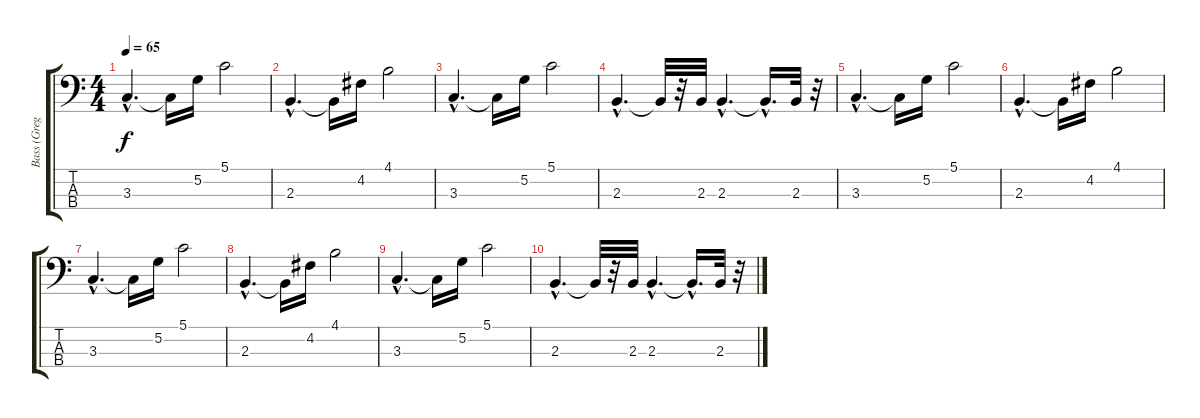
\track ("Bass (Greg Lake)" "Bass (Greg") {instrument electricbassfinger}
\staff {score tabs}
\tuning (G2 D2 A1 E1) {hide}
\ts (4 4)
\tempo 65
\clef f4
\ks c
3.3{hac}.4{d dy f} 3.3{t}.16 5.2.16 5.1.2 |
2.3{hac}.4{d} 2.3{t}.16 4.2.16 4.1.2 |
3.3{hac}.4{d} 3.3{t}.16 5.2.16 5.1.2 |
2.3{hac}.4{d} 2.3{t}.32 r.32 2.3.32 2.3{hac}.4{d} 2.3{hac t}.16{d} 2.3.32 r.32 |
3.3{hac}.4{d volume 8} 3.3{t}.16 5.2.16 5.1.2 |
2.3{hac}.4{d} 2.3{t}.16 4.2.16 4.1.2 |
3.3{hac}.4{d volume 4} 3.3{t}.16 5.2.16 5.1.2 |
2.3{hac}.4{d} 2.3{t}.16 4.2.16 4.1.2 |
3.3{hac}.4{d volume 2} 3.3{t}.16 5.2.16 5.1.2 |
2.3{hac}.4{d} 2.3{t}.32 r.32 2.3.32 2.3{hac}.4{d} 2.3{hac t}.16{d} 2.3.32 r.32
